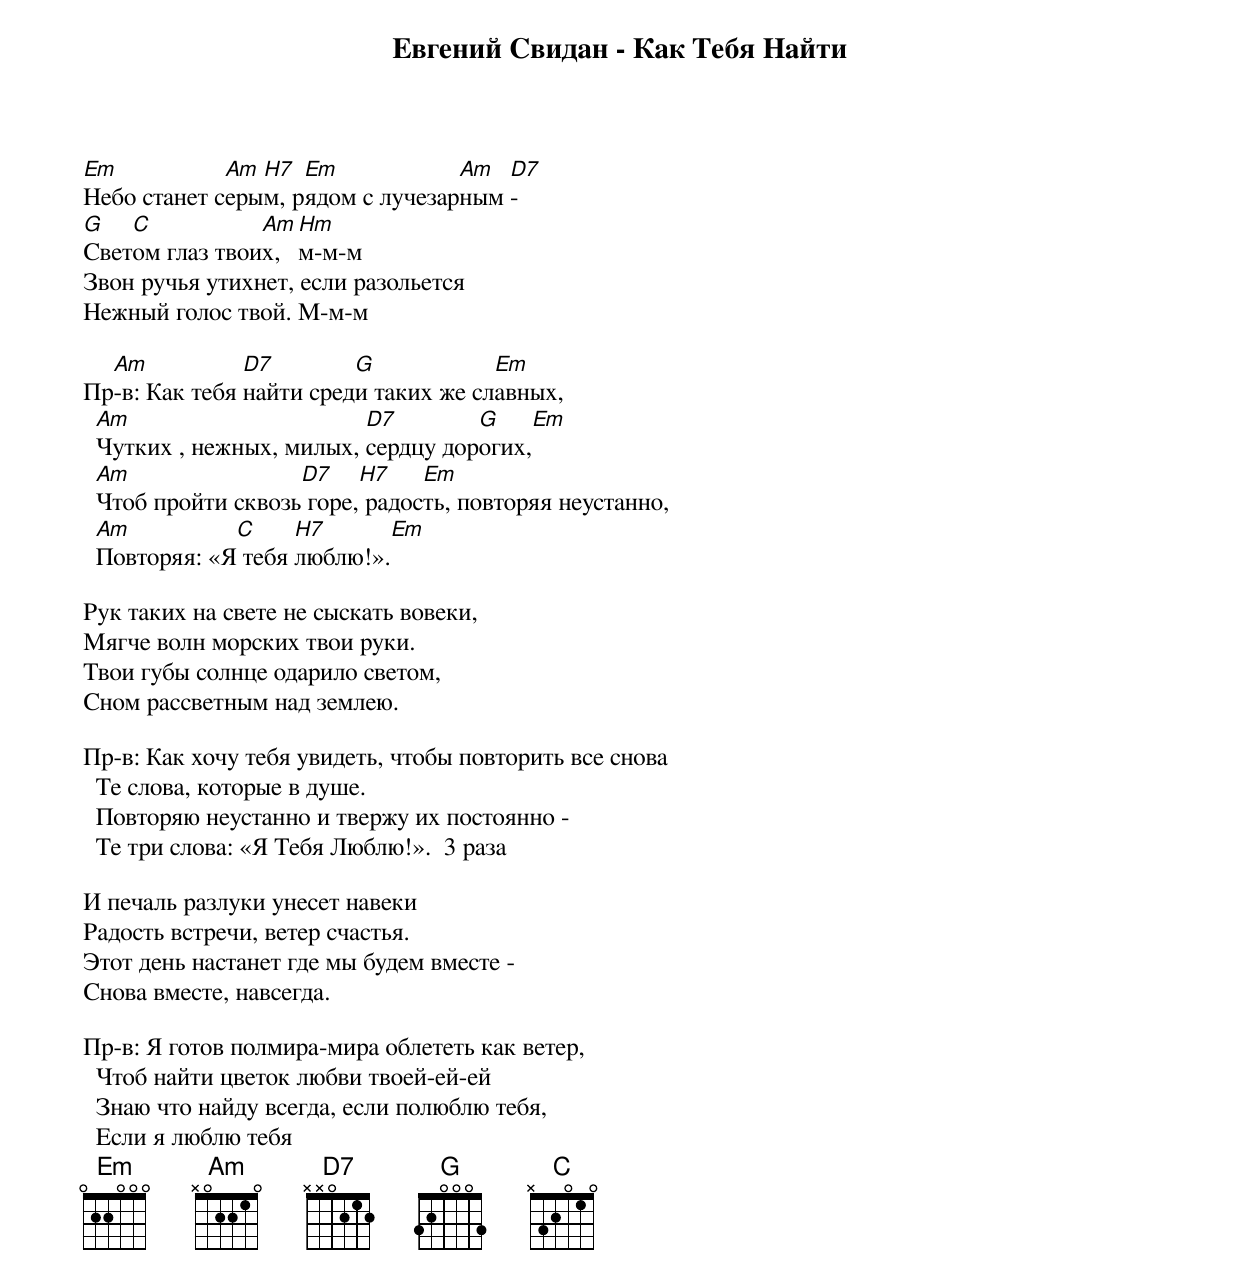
Евгений Свидан - Как Тебя Найти
Em           Am H7  Em            Am  D7
Небо станет серым, рядом с лучезарным -
G   C           Am Hm
Светом глаз твоих, м-м-м
Звон ручья утихнет, если разольется
Нежный голос твой. М-м-м

  Am           D7        G            Em
Пр-в: Как тебя найти среди таких же славных,
  Am                      D7        G       Em
  Чутких , нежных, милых, сердцу дорогих,
  Am                D7    H7    Em
  Чтоб пройти сквозь горе, радость, повторяя неустанно,
  Am          C     H7       Em
  Повторяя: «Я тебя люблю!».

Рук таких на свете не сыскать вовеки,
Мягче волн морских твои руки.
Твои губы солнце одарило светом,
Сном рассветным над землею.

Пр-в: Как хочу тебя увидеть, чтобы повторить все снова
  Те слова, которые в душе.
  Повторяю неустанно и твержу их постоянно -
  Те три слова: «Я Тебя Люблю!».  3 раза

И печаль разлуки унесет навеки
Радость встречи, ветер счастья.
Этот день настанет где мы будем вместе -
Снова вместе, навсегда.

Пр-в: Я готов полмира-мира облететь как ветер,
  Чтоб найти цветок любви твоей-ей-ей
  Знаю что найду всегда, если полюблю тебя,
  Если я люблю тебя
